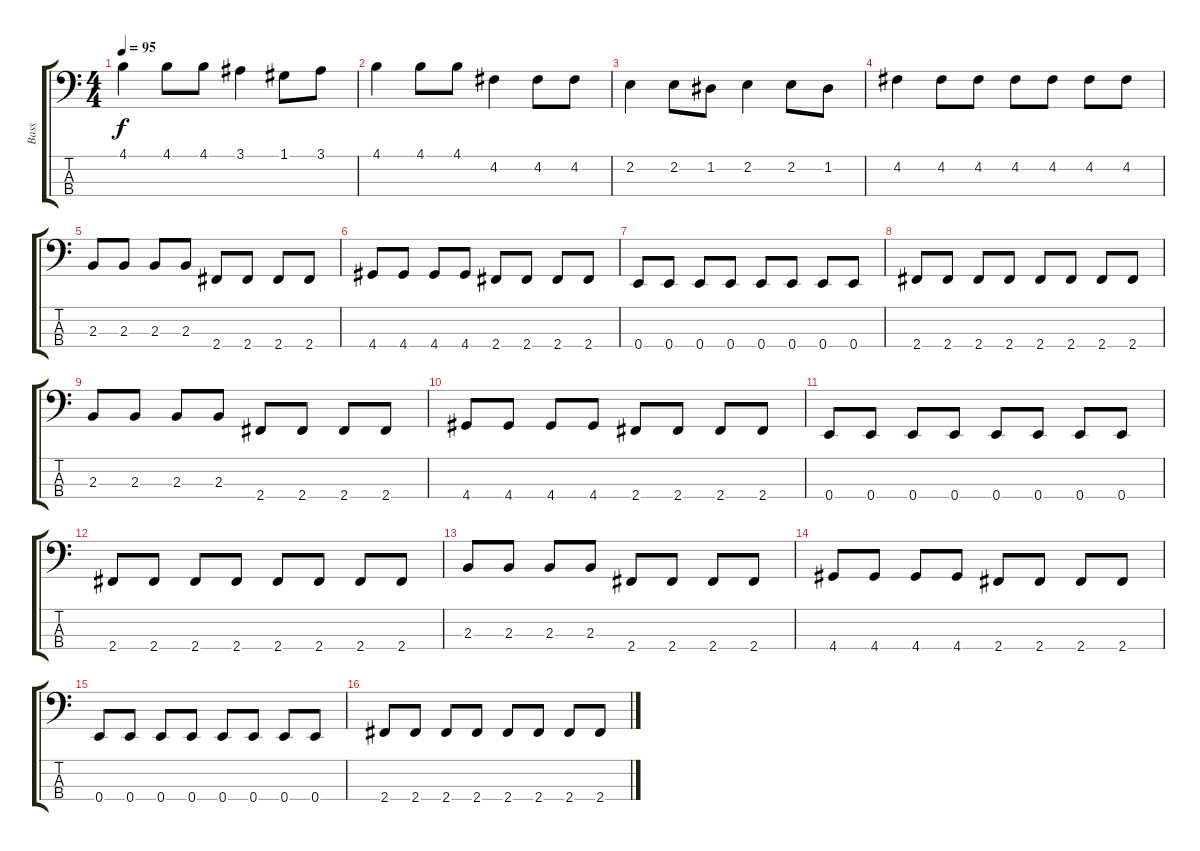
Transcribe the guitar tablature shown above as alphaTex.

\track ("Bass" "Bass") {instrument electricbassfinger}
\staff {score tabs}
\tuning (G2 D2 A1 E1) {hide}
\ts (4 4)
\tempo 95
\clef f4
\ks c
4.1.4{dy f} 4.1.8 4.1.8 3.1.4 1.1.8 3.1.8 |
4.1.4 4.1.8 4.1.8 4.2.4 4.2.8 4.2.8 |
2.2.4 2.2.8 1.2.8 2.2.4 2.2.8 1.2.8 |
4.2.4 4.2.8 4.2.8 4.2.8 4.2.8 4.2.8 4.2.8 |
2.3.8 2.3.8 2.3.8 2.3.8 2.4.8 2.4.8 2.4.8 2.4.8 |
4.4.8 4.4.8 4.4.8 4.4.8 2.4.8 2.4.8 2.4.8 2.4.8 |
0.4.8 0.4.8 0.4.8 0.4.8 0.4.8 0.4.8 0.4.8 0.4.8 |
2.4.8 2.4.8 2.4.8 2.4.8 2.4.8 2.4.8 2.4.8 2.4.8 |
2.3.8 2.3.8 2.3.8 2.3.8 2.4.8 2.4.8 2.4.8 2.4.8 |
4.4.8 4.4.8 4.4.8 4.4.8 2.4.8 2.4.8 2.4.8 2.4.8 |
0.4.8 0.4.8 0.4.8 0.4.8 0.4.8 0.4.8 0.4.8 0.4.8 |
2.4.8 2.4.8 2.4.8 2.4.8 2.4.8 2.4.8 2.4.8 2.4.8 |
2.3.8 2.3.8 2.3.8 2.3.8 2.4.8 2.4.8 2.4.8 2.4.8 |
4.4.8 4.4.8 4.4.8 4.4.8 2.4.8 2.4.8 2.4.8 2.4.8 |
0.4.8 0.4.8 0.4.8 0.4.8 0.4.8 0.4.8 0.4.8 0.4.8 |
2.4.8 2.4.8 2.4.8 2.4.8 2.4.8 2.4.8 2.4.8 2.4.8
